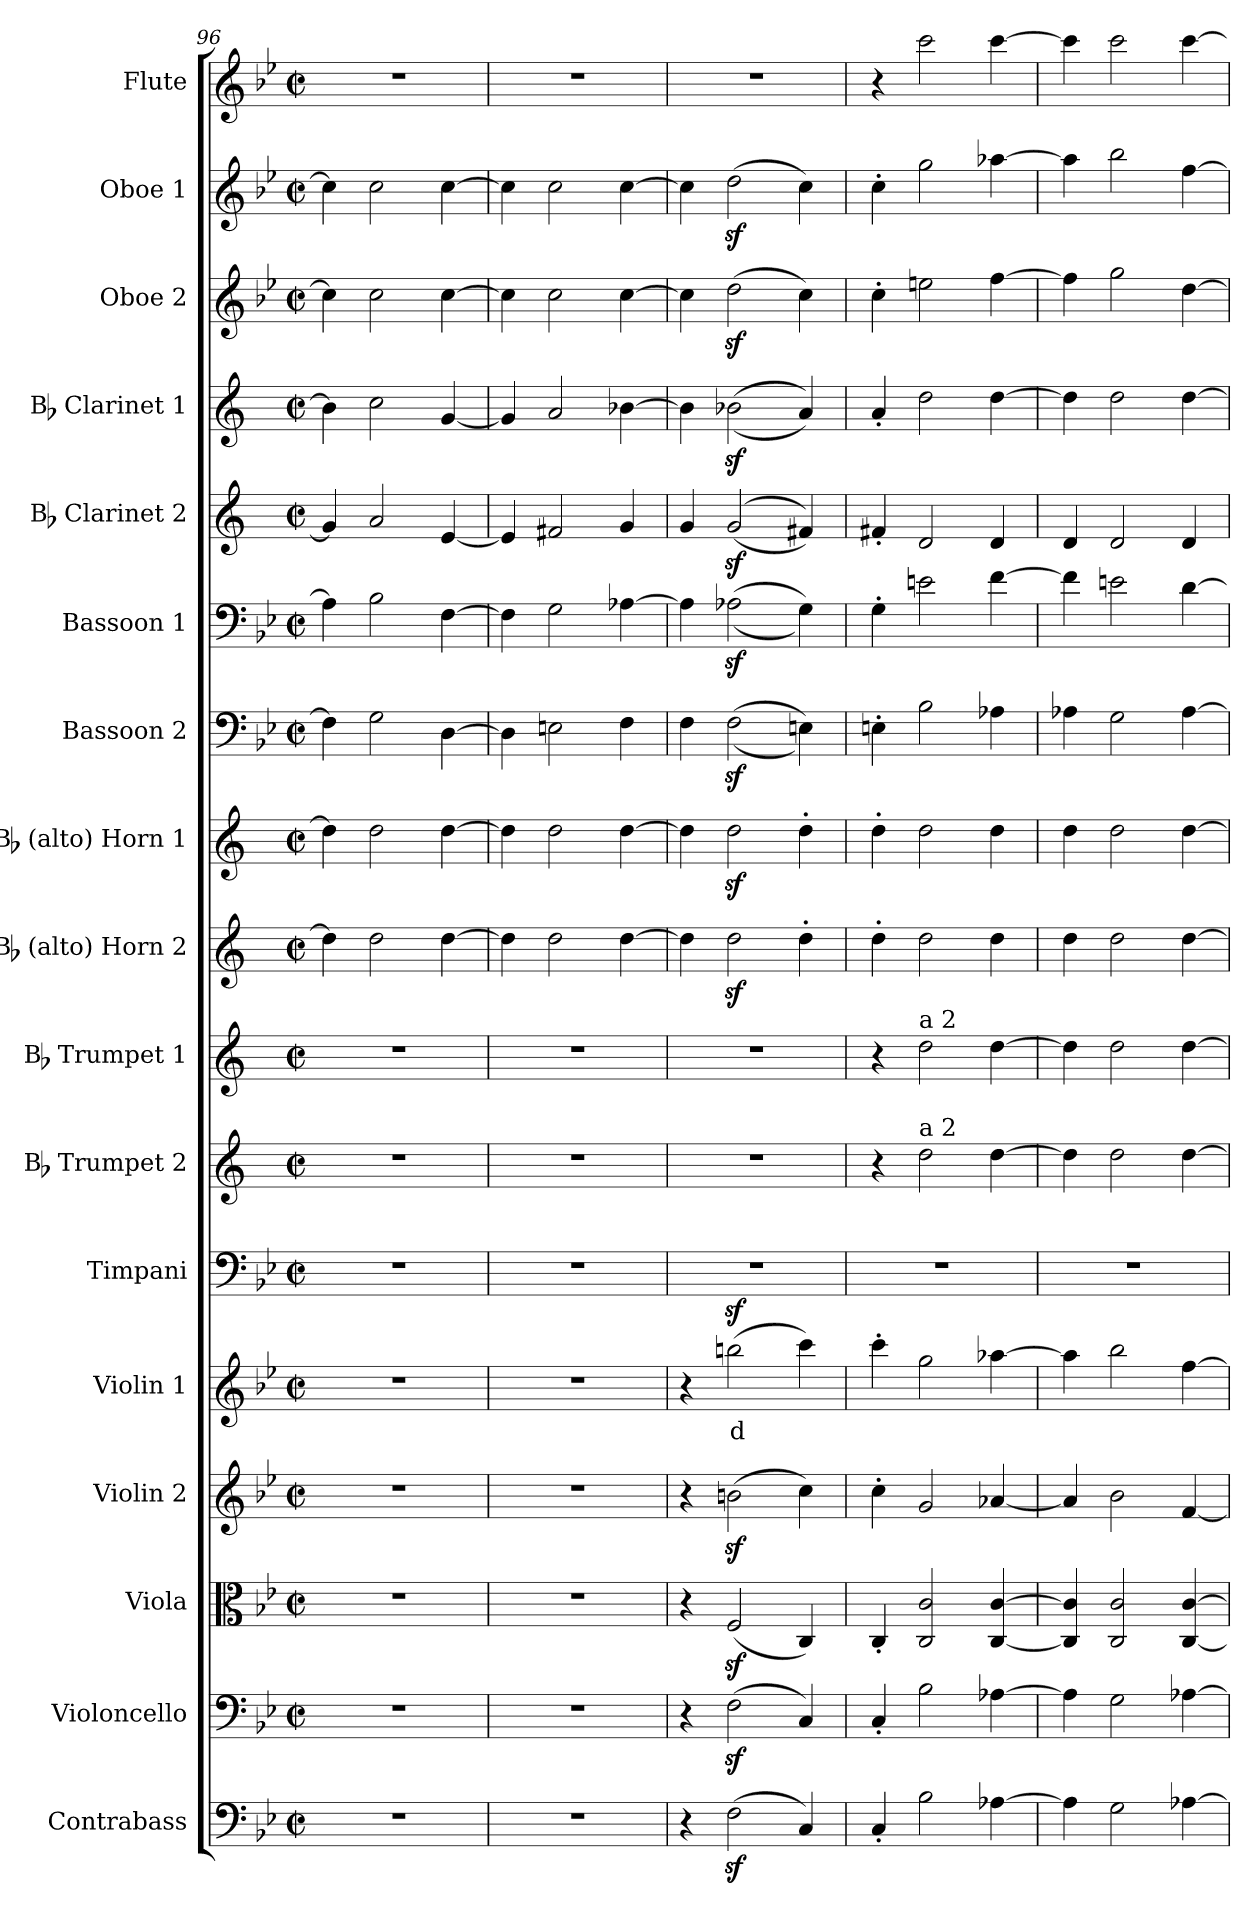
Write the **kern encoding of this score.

**kern	**kern	**kern	**kern	**kern	**text	**kern	**kern	**kern	**kern	**kern	**kern	**kern	**kern	**kern	**kern	**kern	**kern
*part17	*part16	*part15	*part14	*part13	*part13	*part12	*part11	*part10	*part9	*part8	*part7	*part6	*part5	*part4	*part3	*part2	*part1
*staff17	*staff16	*staff15	*staff14	*staff13	*staff13	*staff12	*staff11	*staff10	*staff9	*staff8	*staff7	*staff6	*staff5	*staff4	*staff3	*staff2	*staff1
*I"Contrabass	*I"Violoncello	*I"Viola	*I"Violin 2	*I"Violin 1	*	*I"Timpani	*I"Bb Trumpet 2	*I"Bb Trumpet 1	*I"Bb (alto) Horn 2	*I"Bb (alto) Horn 1	*I"Bassoon 2	*I"Bassoon 1	*I"Bb Clarinet 2	*I"Bb Clarinet 1	*I"Oboe 2	*I"Oboe 1	*I"Flute
*I'Cb	*I'Vc	*I'Vla	*I'Vln 2	*I'Vln 1	*	*I'Timp	*I'Tpt 2	*I'Tpt 1	*I'Hn 2	*I'Hn 1	*I'Bsn 2	*I'Bsn 1	*I'Cl 2	*I'Cl 1	*I'Ob 2	*I'Ob 1	*I'Fl
*clefF4	*clefF4	*clefC3	*clefG2	*clefG2	*	*clefF4	*clefG2	*clefG2	*clefG2	*clefG2	*clefF4	*clefF4	*clefG2	*clefG2	*clefG2	*clefG2	*clefG2
*ITrd7c12	*	*	*	*	*	*	*ITrd1c2	*ITrd1c2	*ITrd1c2	*ITrd1c2	*	*	*ITrd1c2	*ITrd1c2	*	*	*
*k[b-e-]	*k[b-e-]	*k[b-e-]	*k[b-e-]	*k[b-e-]	*	*k[b-e-]	*k[b-e-]	*k[b-e-]	*k[b-e-]	*k[b-e-]	*k[b-e-]	*k[b-e-]	*k[b-e-]	*k[b-e-]	*k[b-e-]	*k[b-e-]	*k[b-e-]
*M2/2	*M2/2	*M2/2	*M2/2	*M2/2	*	*M2/2	*M2/2	*M2/2	*M2/2	*M2/2	*M2/2	*M2/2	*M2/2	*M2/2	*M2/2	*M2/2	*M2/2
*met(c|)	*met(c|)	*met(c|)	*met(c|)	*met(c|)	*	*met(c|)	*met(c|)	*met(c|)	*met(c|)	*met(c|)	*met(c|)	*met(c|)	*met(c|)	*met(c|)	*met(c|)	*met(c|)	*met(c|)
=96	=96	=96	=96	=96	=96	=96	=96	=96	=96	=96	=96	=96	=96	=96	=96	=96	=96
1r	1r	1r	1r	1r	.	1r	1r	1r	4cc\]	4cc\]	4F\]	4A-\]	4f/]	4a-\]	4cc\]	4cc\]	1r
.	.	.	.	.	.	.	.	.	2cc\	2cc\	2G\	2B-\	2g/	2b-\	2cc\	2cc\	.
.	.	.	.	.	.	.	.	.	[4cc\	[4cc\	[4D\	[4F\	[4d/	[4f/	[4cc\	[4cc\	.
=97	=97	=97	=97	=97	=97	=97	=97	=97	=97	=97	=97	=97	=97	=97	=97	=97	=97
1r	1r	1r	1r	1r	.	1r	1r	1r	4cc\]	4cc\]	4D\]	4F\]	4d/]	4f/]	4cc\]	4cc\]	1r
.	.	.	.	.	.	.	.	.	2cc\	2cc\	2En\	2G\	2en/	2g/	2cc\	2cc\	.
.	.	.	.	.	.	.	.	.	[4cc\	[4cc\	4F\	[4A-X\	4f/	[4a-X\	[4cc\	[4cc\	.
=98	=98	=98	=98	=98	=98	=98	=98	=98	=98	=98	=98	=98	=98	=98	=98	=98	=98
4r	4r	4r	4r	4r	.	1r	1r	1r	4cc\]	4cc\]	4F\	4A-\]	4f/	4a-\]	4cc\]	4cc\]	1r
!	!	!	!	!	!LO:LY:b:color=#FF0000	!	!	!	!	!	!	!	!	!	!	!	!
(2FFz<\	(2Fz<\	(2Fz</	(2bnz<\	(2bbnz<\	d	.	.	.	2ccz<\	2ccz<\	((2Fz<\	((2A-Xz<\	((2fz</	((2a-Xz<\	(2ddz<\	(2ddz<\	.
4CC/)	4C/)	4C/)	4cc\)	4ccc\)	.	.	.	.	4cc'\	4cc'\	4En\))	4G\))	4en/))	4g/))	4cc\)	4cc\)	.
!!LO:PB:g=z
=99	=99	=99	=99	=99	=99	=99	=99	=99	=99	=99	=99	=99	=99	=99	=99	=99	=99
4CC'/	4C'/	4C'/	4cc'\	4ccc'\	.	1r	4r	4r	4cc'\	4cc'\	4En'\	4G'\	4en'/	4g'/	4cc'\	4cc'\	4r
!	!	!	!	!	!	!	!	!LO:TX:a:t=a 2	!	!	!	!	!	!	!	!	!
!	!	!	!	!	!	!	!LO:TX:a:t=a 2	!	!	!	!	!	!	!	!	!	!
2BB-\	2B-\	2C/ 2c/	2g/	2gg\	.	.	2cc\	2cc\	2cc\	2cc\	2B-\	2en\	2c/	2cc\	2een\	2gg\	2ccc\
[4AA-X\	[4A-X\	[4C/ [4c/	[4a-X/	[4aa-X\	.	.	[4cc\	[4cc\	4cc\	4cc\	4A-X\	[4f\	4c/	[4cc\	[4ff\	[4aa-X\	[4ccc\
=100	=100	=100	=100	=100	=100	=100	=100	=100	=100	=100	=100	=100	=100	=100	=100	=100	=100
4AA-\]	4A-\]	4C/] 4c/]	4a-/]	4aa-\]	.	1r	4cc\]	4cc\]	4cc\	4cc\	4A-X\	4f\]	4c/	4cc\]	4ff\]	4aa-\]	4ccc\]
2GG\	2G\	2C/ 2c/	2b-\	2bb-\	.	.	2cc\	2cc\	2cc\	2cc\	2G\	2en\	2c/	2cc\	2gg\	2bb-\	2ccc\
[4AA-X\	[4A-X\	[4C/ [4c/	[4f/	[4ff\	.	.	[4cc\	[4cc\	[4cc\	[4cc\	[4A-\	[4d\	4c/	[4cc\	[4dd\	[4ff\	[4ccc\
=	=	=	=	=	=	=	=	=	=	=	=	=	=	=	=	=	=
*-	*-	*-	*-	*-	*-	*-	*-	*-	*-	*-	*-	*-	*-	*-	*-	*-	*-
